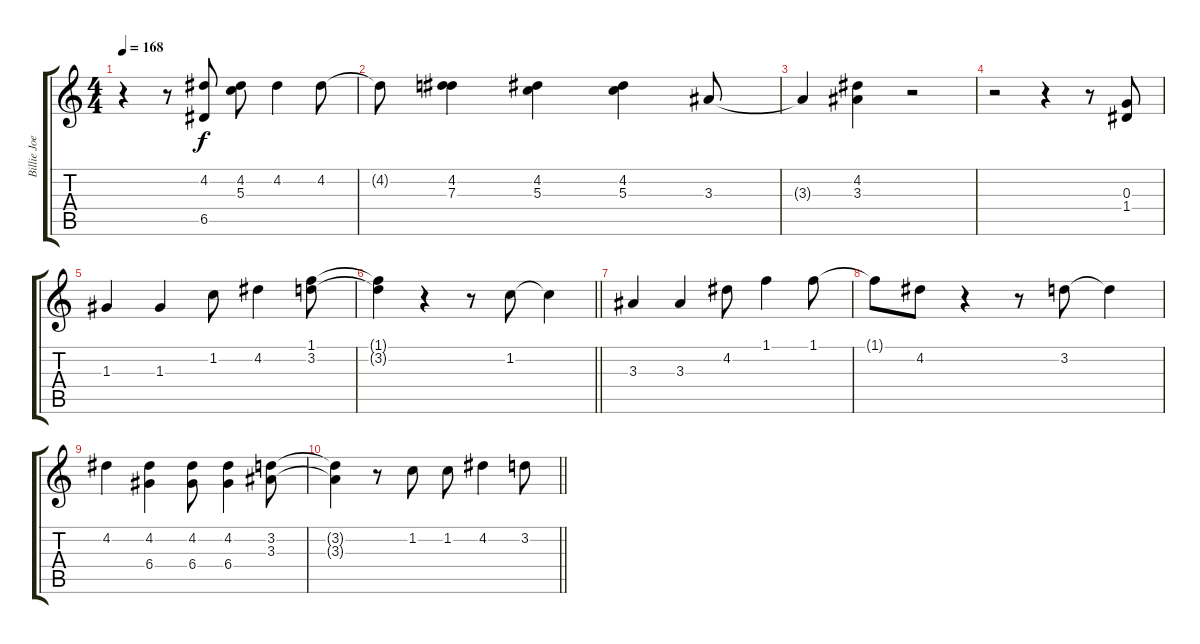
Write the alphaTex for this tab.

\track ("Billie Joe Armstrong - Vox" "Billie Joe") {instrument distortionguitar}
\staff {score tabs}
\tuning (E4 B3 G3 D3 A2 E2) {hide}
\ts (4 4)
\tempo 168
\clef g2
\ks c
r.4{dy f} r.8 (4.2 6.5).8 (4.2 5.3).8 4.2.4 4.2.8 |
4.2{t}.8 (4.2 7.3).4 (4.2 5.3).4 (4.2 5.3).4 3.3.8 |
3.3{t}.4 (4.2 3.3).4 r.2 |
r.2 r.4 r.8 (0.3 1.4).8 |
1.3.4 1.3.4 1.2.8 4.2.4 (1.1 3.2).8 |
\barLineRight lightlight
(1.1{t} 3.2{t}).4 r.4 r.8 1.2.8 1.2{t}.4 |
3.3.4 3.3.4 4.2.8 1.1.4 1.1.8 |
1.1{t}.8 4.2.8 r.4 r.8 3.2.8 3.2{t}.4 |
4.2.4 (4.2 6.4).4 (4.2 6.4).8 (4.2 6.4).4 (3.2 3.3).8 |
\barLineRight lightlight
(3.2{t} 3.3{t}).4 r.8 1.2.8 1.2.8 4.2.4 3.2.8
